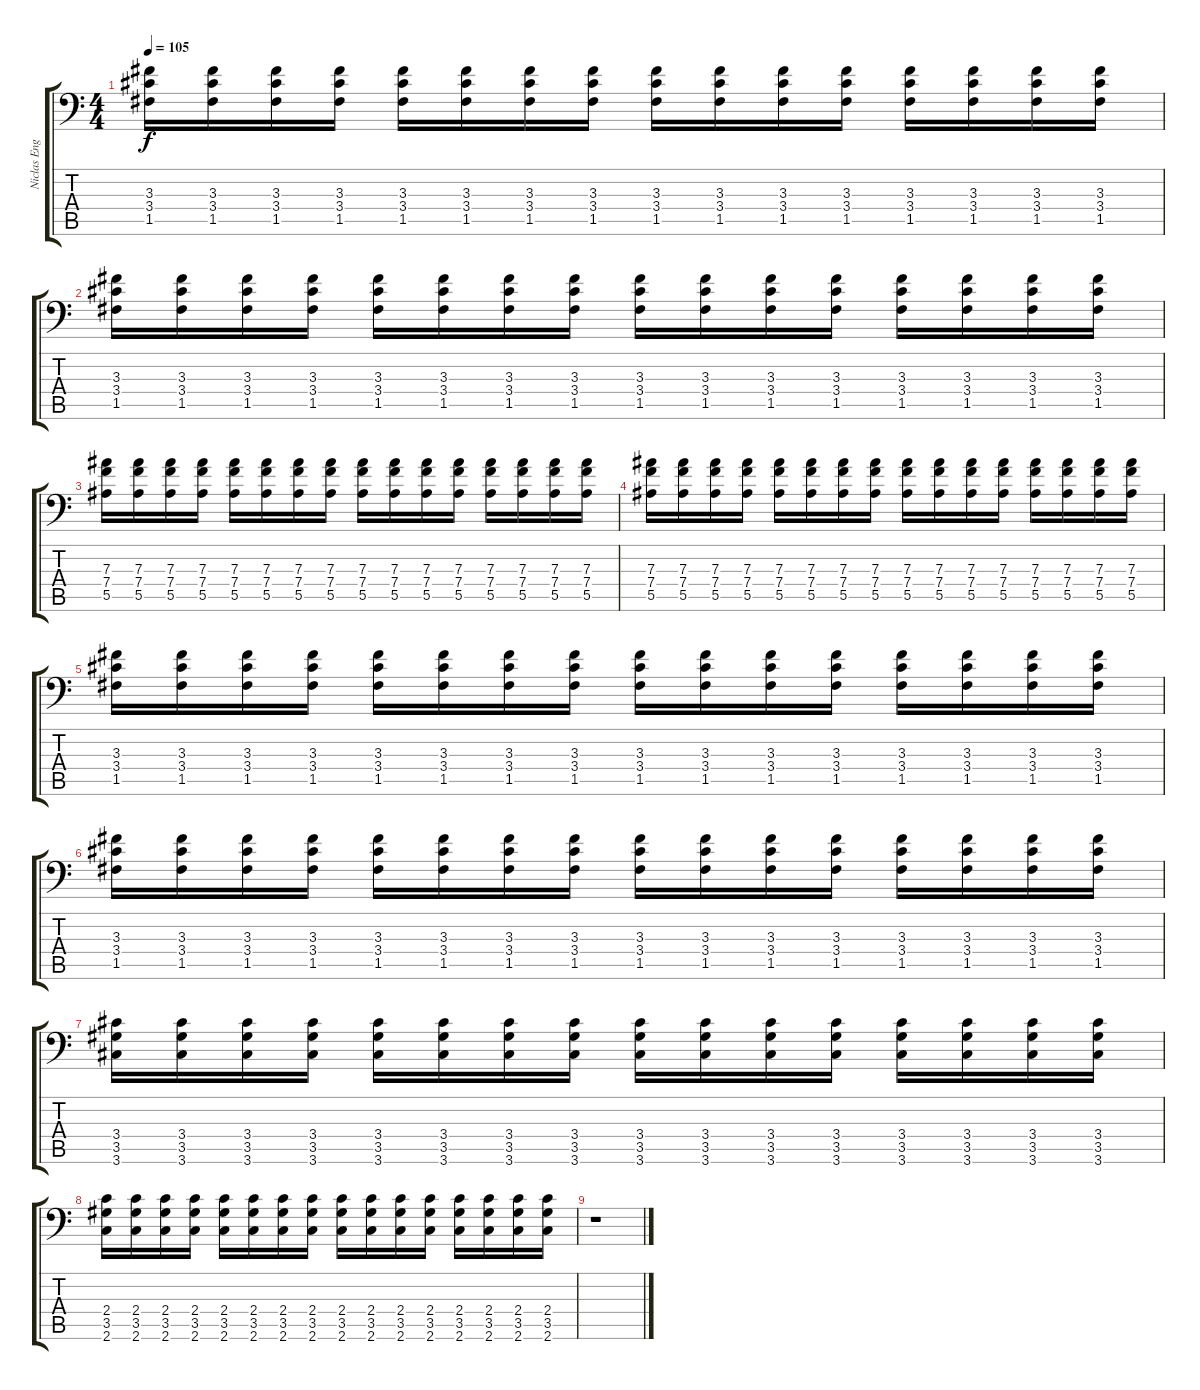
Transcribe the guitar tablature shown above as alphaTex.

\track ("Niclas Engelin" "Niclas Eng") {instrument distortionguitar}
\staff {score tabs}
\tuning (C4 G3 Eb3 Bb2 F2 Bb1) {hide}
\ts (4 4)
\tempo 105
\clef f4
\ks c
(3.3 3.4 1.5).16{dy f} (3.3 3.4 1.5).16 (3.3 3.4 1.5).16 (3.3 3.4 1.5).16 (3.3 3.4 1.5).16 (3.3 3.4 1.5).16 (3.3 3.4 1.5).16 (3.3 3.4 1.5).16 (3.3 3.4 1.5).16 (3.3 3.4 1.5).16 (3.3 3.4 1.5).16 (3.3 3.4 1.5).16 (3.3 3.4 1.5).16 (3.3 3.4 1.5).16 (3.3 3.4 1.5).16 (3.3 3.4 1.5).16 |
(3.3 3.4 1.5).16 (3.3 3.4 1.5).16 (3.3 3.4 1.5).16 (3.3 3.4 1.5).16 (3.3 3.4 1.5).16 (3.3 3.4 1.5).16 (3.3 3.4 1.5).16 (3.3 3.4 1.5).16 (3.3 3.4 1.5).16 (3.3 3.4 1.5).16 (3.3 3.4 1.5).16 (3.3 3.4 1.5).16 (3.3 3.4 1.5).16 (3.3 3.4 1.5).16 (3.3 3.4 1.5).16 (3.3 3.4 1.5).16 |
(7.3 7.4 5.5).16 (7.3 7.4 5.5).16 (7.3 7.4 5.5).16 (7.3 7.4 5.5).16 (7.3 7.4 5.5).16 (7.3 7.4 5.5).16 (7.3 7.4 5.5).16 (7.3 7.4 5.5).16 (7.3 7.4 5.5).16 (7.3 7.4 5.5).16 (7.3 7.4 5.5).16 (7.3 7.4 5.5).16 (7.3 7.4 5.5).16 (7.3 7.4 5.5).16 (7.3 7.4 5.5).16 (7.3 7.4 5.5).16 |
(7.3 7.4 5.5).16 (7.3 7.4 5.5).16 (7.3 7.4 5.5).16 (7.3 7.4 5.5).16 (7.3 7.4 5.5).16 (7.3 7.4 5.5).16 (7.3 7.4 5.5).16 (7.3 7.4 5.5).16 (7.3 7.4 5.5).16 (7.3 7.4 5.5).16 (7.3 7.4 5.5).16 (7.3 7.4 5.5).16 (7.3 7.4 5.5).16 (7.3 7.4 5.5).16 (7.3 7.4 5.5).16 (7.3 7.4 5.5).16 |
(3.3 3.4 1.5).16 (3.3 3.4 1.5).16 (3.3 3.4 1.5).16 (3.3 3.4 1.5).16 (3.3 3.4 1.5).16 (3.3 3.4 1.5).16 (3.3 3.4 1.5).16 (3.3 3.4 1.5).16 (3.3 3.4 1.5).16 (3.3 3.4 1.5).16 (3.3 3.4 1.5).16 (3.3 3.4 1.5).16 (3.3 3.4 1.5).16 (3.3 3.4 1.5).16 (3.3 3.4 1.5).16 (3.3 3.4 1.5).16 |
(3.3 3.4 1.5).16 (3.3 3.4 1.5).16 (3.3 3.4 1.5).16 (3.3 3.4 1.5).16 (3.3 3.4 1.5).16 (3.3 3.4 1.5).16 (3.3 3.4 1.5).16 (3.3 3.4 1.5).16 (3.3 3.4 1.5).16 (3.3 3.4 1.5).16 (3.3 3.4 1.5).16 (3.3 3.4 1.5).16 (3.3 3.4 1.5).16 (3.3 3.4 1.5).16 (3.3 3.4 1.5).16 (3.3 3.4 1.5).16 |
(3.4 3.5 3.6).16 (3.4 3.5 3.6).16 (3.4 3.5 3.6).16 (3.4 3.5 3.6).16 (3.4 3.5 3.6).16 (3.4 3.5 3.6).16 (3.4 3.5 3.6).16 (3.4 3.5 3.6).16 (3.4 3.5 3.6).16 (3.4 3.5 3.6).16 (3.4 3.5 3.6).16 (3.4 3.5 3.6).16 (3.4 3.5 3.6).16 (3.4 3.5 3.6).16 (3.4 3.5 3.6).16 (3.4 3.5 3.6).16 |
(2.4 3.5 2.6).16 (2.4 3.5 2.6).16 (2.4 3.5 2.6).16 (2.4 3.5 2.6).16 (2.4 3.5 2.6).16 (2.4 3.5 2.6).16 (2.4 3.5 2.6).16 (2.4 3.5 2.6).16 (2.4 3.5 2.6).16 (2.4 3.5 2.6).16 (2.4 3.5 2.6).16 (2.4 3.5 2.6).16 (2.4 3.5 2.6).16 (2.4 3.5 2.6).16 (2.4 3.5 2.6).16 (2.4 3.5 2.6).16 |
r.1
